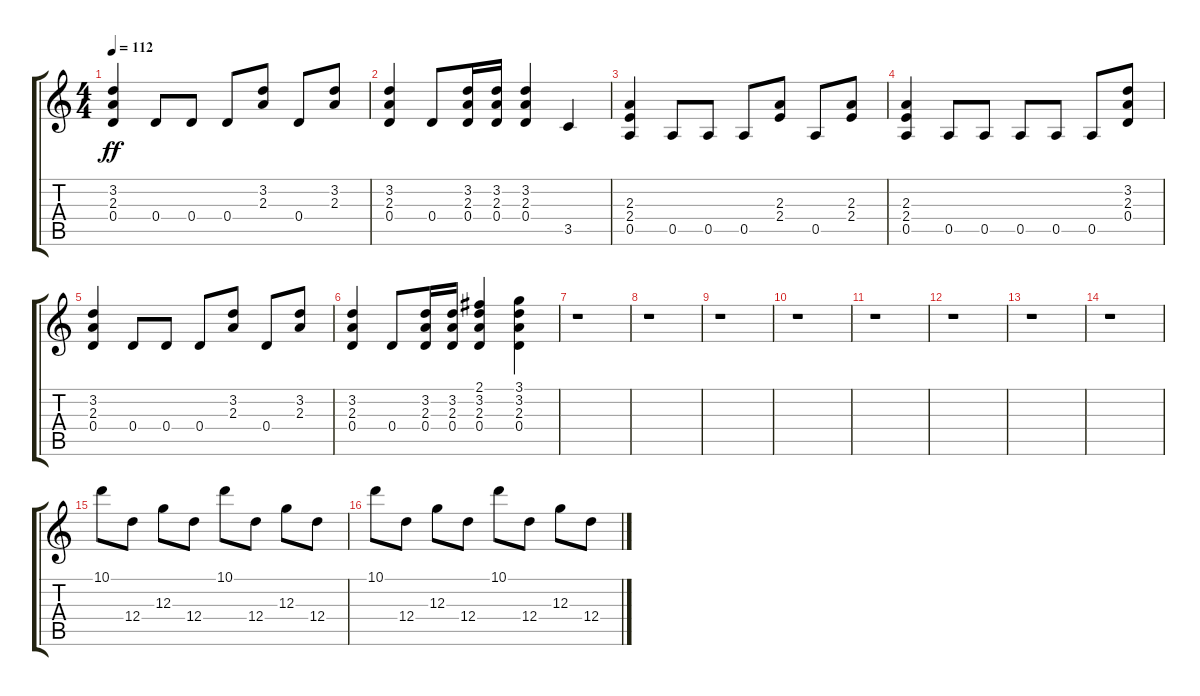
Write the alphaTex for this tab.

\track "" {instrument overdrivenguitar}
\staff {score tabs}
\tuning (E4 B3 G3 D3 A2 E2) {hide}
\ts (4 4)
\tempo 112
\clef g2
\ks c
(3.2 2.3 0.4).4{dy ff} 0.4.8 0.4.8 0.4.8 (3.2 2.3).8 0.4.8 (3.2 2.3).8 |
(3.2 2.3 0.4).4 0.4.8 (3.2 2.3 0.4).16 (3.2 2.3 0.4).16 (3.2 2.3 0.4).4 3.5.4 |
(2.3 2.4 0.5).4 0.5.8 0.5.8 0.5.8 (2.3 2.4).8 0.5.8 (2.3 2.4).8 |
(2.3 2.4 0.5).4 0.5.8 0.5.8 0.5.8 0.5.8 0.5.8 (3.2 2.3 0.4).8 |
(3.2 2.3 0.4).4 0.4.8 0.4.8 0.4.8 (3.2 2.3).8 0.4.8 (3.2 2.3).8 |
(3.2 2.3 0.4).4 0.4.8 (3.2 2.3 0.4).16 (3.2 2.3 0.4).16 (2.1 3.2 2.3 0.4).4 (3.1 3.2 2.3 0.4).4 |
r.1 |
r.1 |
r.1 |
r.1 |
r.1 |
r.1 |
r.1 |
r.1 |
10.1.8 12.4.8 12.3.8 12.4.8 10.1.8 12.4.8 12.3.8 12.4.8 |
10.1.8 12.4.8 12.3.8 12.4.8 10.1.8 12.4.8 12.3.8 12.4.8
